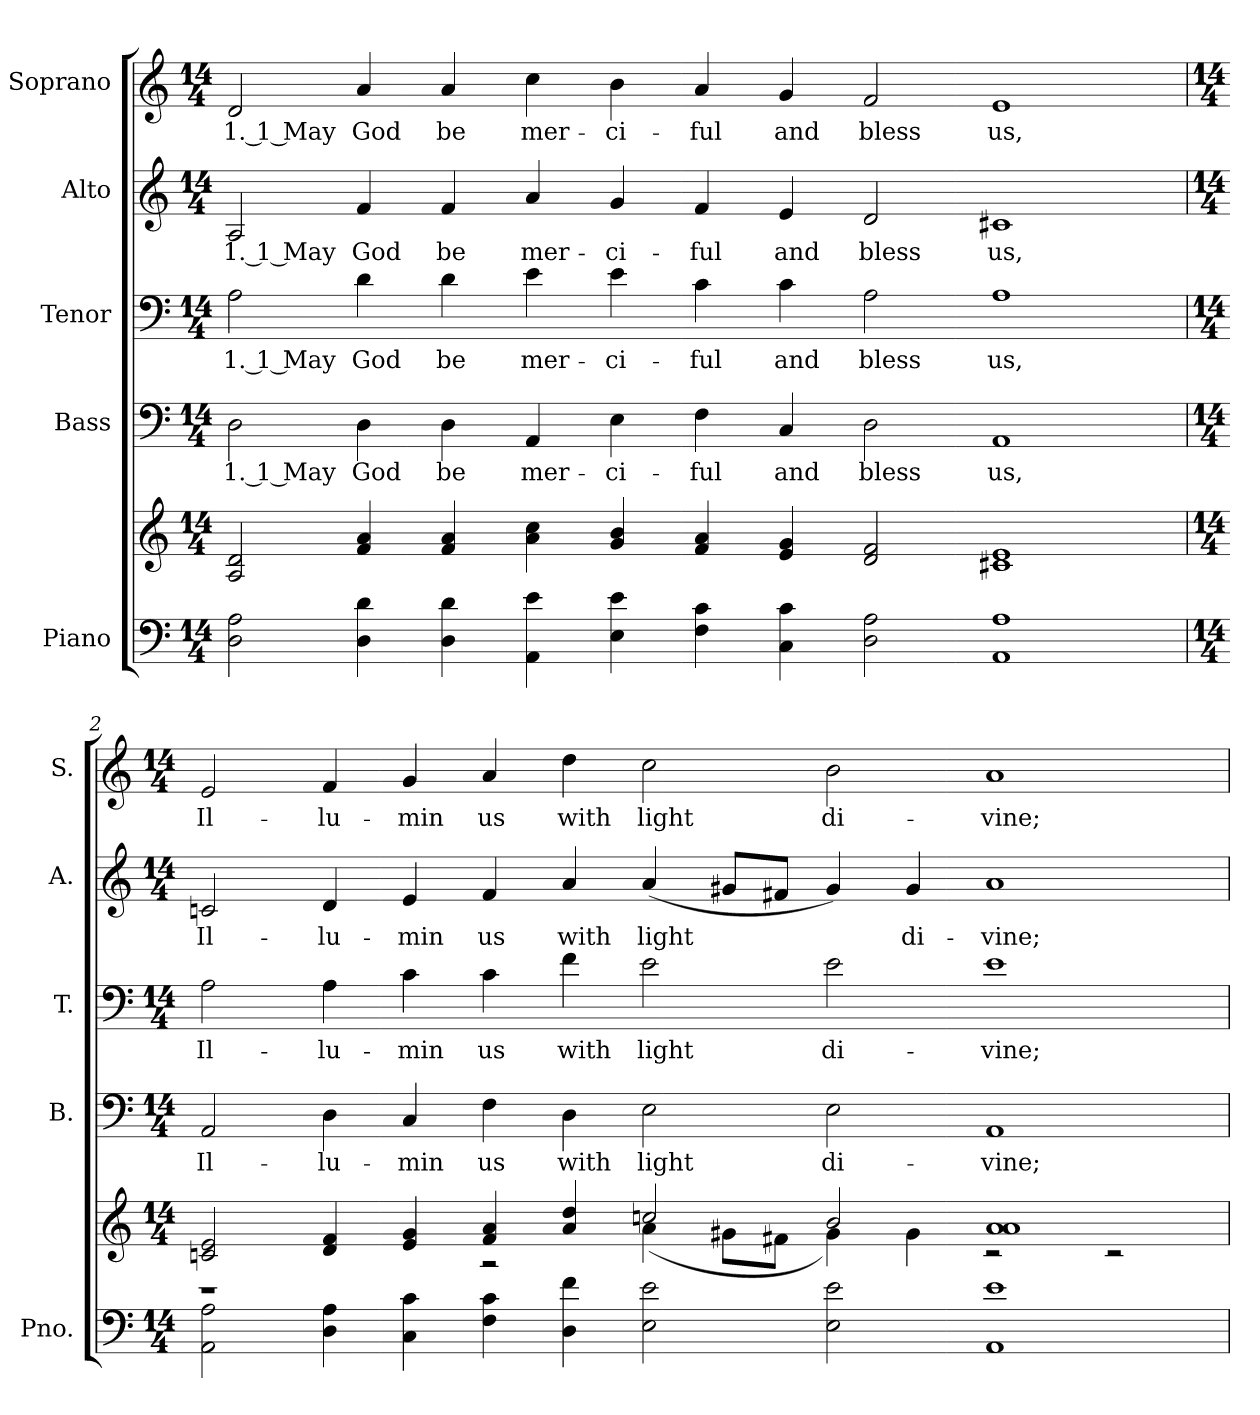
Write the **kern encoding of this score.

**kern	**kern	**kern	**text	**kern	**text	**kern	**text	**kern	**text
*part5	*part5	*part4	*part4	*part3	*part3	*part2	*part2	*part1	*part1
*staff6	*staff5	*staff4	*staff4	*staff3	*staff3	*staff2	*staff2	*staff1	*staff1
*I"Piano	*	*I"Bass	*	*I"Tenor	*	*I"Alto	*	*I"Soprano	*
*I'Pno.	*	*I'B.	*	*I'T.	*	*I'A.	*	*I'S.	*
!!LO:PB:g=z
*clefF4	*clefG2	*clefF4	*	*clefF4	*	*clefG2	*	*clefG2	*
*k[]	*k[]	*k[]	*	*k[]	*	*k[]	*	*k[]	*
*C:	*C:	*C:	*	*C:	*	*C:	*	*C:	*
*M14/4	*M14/4	*M14/4	*	*M14/4	*	*M14/4	*	*M14/4	*
*MM190	*MM190	*MM190	*	*MM190	*	*MM190	*	*MM190	*
=1	=1	=1	=1	=1	=1	=1	=1	=1	=1
!	!	!	!LO:LY:b:color=#000000	!	!	!	!	!	!
!	!	!	!	!	!LO:LY:b:color=#000000	!	!	!	!
!	!	!	!	!	!	!	!LO:LY:b:color=#000000	!	!
!	!	!	!	!	!	!	!	!	!LO:LY:b:color=#000000
2Di\ 2Ai	2Ai/ 2di	2Di\	1. 1 May	2Ai\	1. 1 May	2Ai/	1. 1 May	2di/	1. 1 May
!	!	!	!LO:LY:b:color=#000000	!	!	!	!	!	!
!	!	!	!	!	!LO:LY:b:color=#000000	!	!	!	!
!	!	!	!	!	!	!	!LO:LY:b:color=#000000	!	!
!	!	!	!	!	!	!	!	!	!LO:LY:b:color=#000000
4Di\ 4di	4fi/ 4ai	4Di\	God	4di\	God	4fi/	God	4ai/	God
!	!	!	!LO:LY:b:color=#000000	!	!	!	!	!	!
!	!	!	!	!	!LO:LY:b:color=#000000	!	!	!	!
!	!	!	!	!	!	!	!LO:LY:b:color=#000000	!	!
!	!	!	!	!	!	!	!	!	!LO:LY:b:color=#000000
4Di\ 4di	4fi/ 4ai	4Di\	be	4di\	be	4fi/	be	4ai/	be
!	!	!	!LO:LY:b:color=#000000	!	!	!	!	!	!
!	!	!	!	!	!LO:LY:b:color=#000000	!	!	!	!
!	!	!	!	!	!	!	!LO:LY:b:color=#000000	!	!
!	!	!	!	!	!	!	!	!	!LO:LY:b:color=#000000
4AAi\ 4ei	4ai\ 4cci	4AAi/	mer-	4ei\	mer-	4ai/	mer-	4cci\	mer-
!	!	!	!LO:LY:b:color=#000000	!	!	!	!	!	!
!	!	!	!	!	!LO:LY:b:color=#000000	!	!	!	!
!	!	!	!	!	!	!	!LO:LY:b:color=#000000	!	!
!	!	!	!	!	!	!	!	!	!LO:LY:b:color=#000000
4Ei\ 4ei	4gi/ 4bi	4Ei\	-ci-	4ei\	-ci-	4gi/	-ci-	4bi\	-ci-
!	!	!	!LO:LY:b:color=#000000	!	!	!	!	!	!
!	!	!	!	!	!LO:LY:b:color=#000000	!	!	!	!
!	!	!	!	!	!	!	!LO:LY:b:color=#000000	!	!
!	!	!	!	!	!	!	!	!	!LO:LY:b:color=#000000
4Fi\ 4ci	4fi/ 4ai	4Fi\	-ful	4ci\	-ful	4fi/	-ful	4ai/	-ful
!	!	!	!LO:LY:b:color=#000000	!	!	!	!	!	!
!	!	!	!	!	!LO:LY:b:color=#000000	!	!	!	!
!	!	!	!	!	!	!	!LO:LY:b:color=#000000	!	!
!	!	!	!	!	!	!	!	!	!LO:LY:b:color=#000000
4Ci\ 4ci	4ei/ 4gi	4Ci/	and	4ci\	and	4ei/	and	4gi/	and
!	!	!	!LO:LY:b:color=#000000	!	!	!	!	!	!
!	!	!	!	!	!LO:LY:b:color=#000000	!	!	!	!
!	!	!	!	!	!	!	!LO:LY:b:color=#000000	!	!
!	!	!	!	!	!	!	!	!	!LO:LY:b:color=#000000
2Di\ 2Ai	2di/ 2fi	2Di\	bless	2Ai\	bless	2di/	bless	2fi/	bless
!	!	!	!LO:LY:b:color=#000000	!	!	!	!	!	!
!	!	!	!	!	!LO:LY:b:color=#000000	!	!	!	!
!	!	!	!	!	!	!	!LO:LY:b:color=#000000	!	!
!	!	!	!	!	!	!	!	!	!LO:LY:b:color=#000000
1AAi 1Ai	1c#Xi 1ei	1AAi	us,	1Ai	us,	1c#Xi	us,	1ei	us,
=2	=2	=2	=2	=2	=2	=2	=2	=2	=2
*M14/4	*M14/4	*M14/4	*	*M14/4	*	*M14/4	*	*M14/4	*
*	*^	*	*	*	*	*	*	*	*
!	!	!	!	!LO:LY:b:color=#000000	!	!	!	!	!	!
!	!	!	!	!	!	!LO:LY:b:color=#000000	!	!	!	!
!	!	!	!	!	!	!	!	!LO:LY:b:color=#000000	!	!
!	!	!	!	!	!	!	!	!	!	!LO:LY:b:color=#000000
2AAi\ 2Ai	2cni/ 2ei	1r	2AAi/	Il-	2Ai\	Il-	2cni/	Il-	2ei/	Il-
!	!	!	!	!LO:LY:b:color=#000000	!	!	!	!	!	!
!	!	!	!	!	!	!LO:LY:b:color=#000000	!	!	!	!
!	!	!	!	!	!	!	!	!LO:LY:b:color=#000000	!	!
!	!	!	!	!	!	!	!	!	!	!LO:LY:b:color=#000000
4Di\ 4Ai	4di/ 4fi	.	4Di\	-lu-	4Ai\	-lu-	4di/	-lu-	4fi/	-lu-
!	!	!	!	!LO:LY:b:color=#000000	!	!	!	!	!	!
!	!	!	!	!	!	!LO:LY:b:color=#000000	!	!	!	!
!	!	!	!	!	!	!	!	!LO:LY:b:color=#000000	!	!
!	!	!	!	!	!	!	!	!	!	!LO:LY:b:color=#000000
4Ci\ 4ci	4ei/ 4gi	.	4Ci/	-min	4ci\	-min	4ei/	-min	4gi/	-min
!	!	!	!	!LO:LY:b:color=#000000	!	!	!	!	!	!
!	!	!	!	!	!	!LO:LY:b:color=#000000	!	!	!	!
!	!	!	!	!	!	!	!	!LO:LY:b:color=#000000	!	!
!	!	!	!	!	!	!	!	!	!	!LO:LY:b:color=#000000
4Fi\ 4ci	4fi/ 4ai	2r	4Fi\	us	4ci\	us	4fi/	us	4ai/	us
!	!	!	!	!LO:LY:b:color=#000000	!	!	!	!	!	!
!	!	!	!	!	!	!LO:LY:b:color=#000000	!	!	!	!
!	!	!	!	!	!	!	!	!LO:LY:b:color=#000000	!	!
!	!	!	!	!	!	!	!	!	!	!LO:LY:b:color=#000000
4Di\ 4fi	4ai/ 4ddi	.	4Di\	with	4fi\	with	4ai/	with	4ddi\	with
!	!	!	!	!LO:LY:b:color=#000000	!	!	!	!	!	!
!	!	!	!	!	!	!LO:LY:b:color=#000000	!	!	!	!
!	!	!	!	!	!	!	!	!LO:LY:b:color=#000000	!	!
!	!	!	!	!	!	!	!	!	!	!LO:LY:b:color=#000000
2Ei\ 2ei	2ccni/	(4ai\	2Ei\	light	2ei\	light	(4ai/	light	2cci\	light
.	.	8g#Xi\L	.	.	.	.	8g#Xi/L	.	.	.
.	.	8f#Xi\J	.	.	.	.	8f#Xi/J	.	.	.
!	!	!	!	!LO:LY:b:color=#000000	!	!	!	!	!	!
!	!	!	!	!	!	!LO:LY:b:color=#000000	!	!	!	!
!	!	!	!	!	!	!	!	!	!	!LO:LY:b:color=#000000
2Ei\ 2ei	2bi/	4g#i\)	2Ei\	di-	2ei\	di-	4g#i/)	.	2bi\	di-
!	!	!	!	!	!	!	!	!LO:LY:b:color=#000000	!	!
.	.	4g#i\	.	.	.	.	4g#i/	di-	.	.
!	!	!	!	!LO:LY:b:color=#000000	!	!	!	!	!	!
!	!	!	!	!	!	!LO:LY:b:color=#000000	!	!	!	!
!	!	!	!	!	!	!	!	!LO:LY:b:color=#000000	!	!
!	!	!	!	!	!	!	!	!	!	!LO:LY:b:color=#000000
1AAi 1ei	1ai 1ai	2r	1AAi	-vine;	1ei	-vine;	1ai	-vine;	1ai	-vine;
.	.	2r	.	.	.	.	.	.	.	.
*	*v	*v	*	*	*	*	*	*	*	*
=	=	=	=	=	=	=	=	=	=
*-	*-	*-	*-	*-	*-	*-	*-	*-	*-
